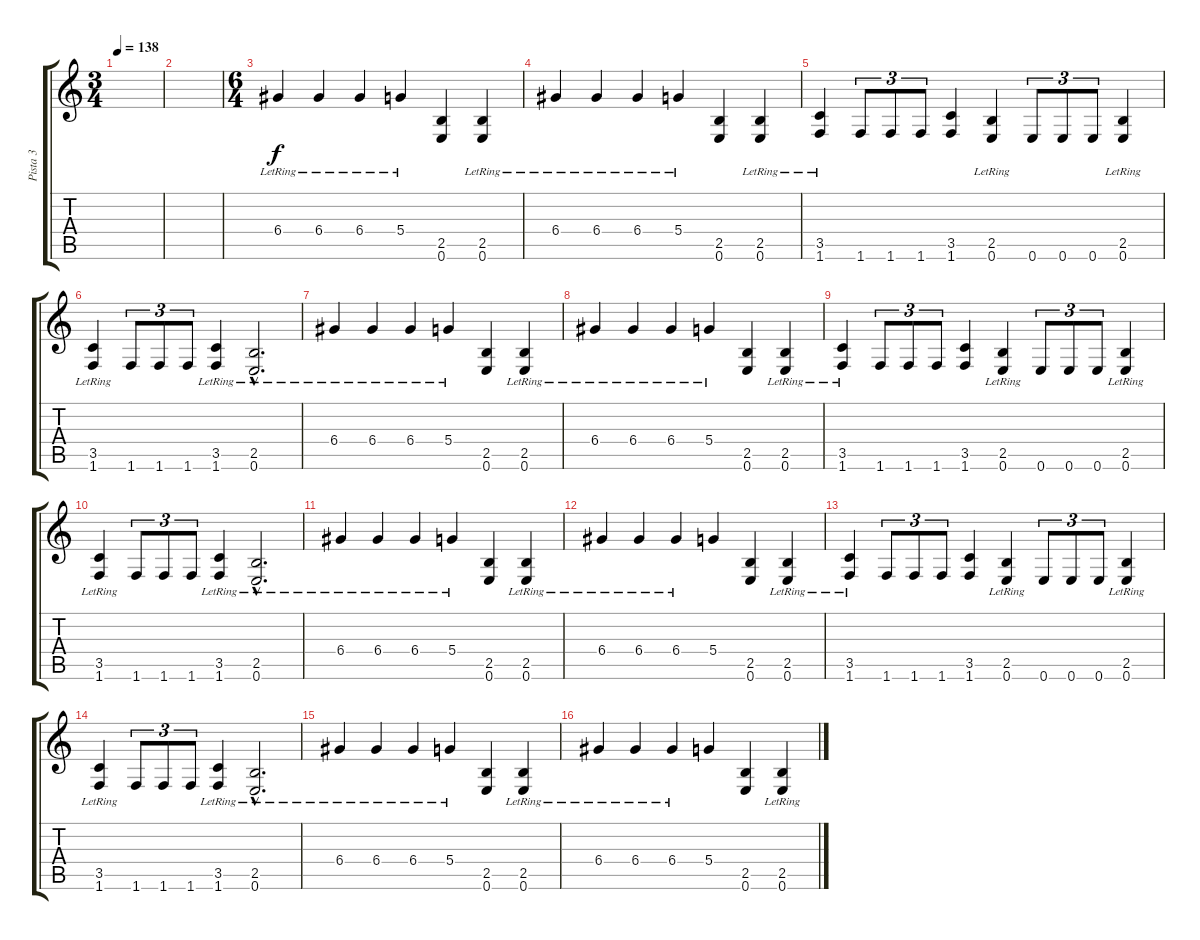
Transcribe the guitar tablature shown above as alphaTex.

\track ("Pista 3" "Pista 3") {instrument acousticguitarnylon}
\staff {score tabs}
\tuning (E4 B3 G3 D3 A2 E2) {hide}
\ts (3 4)
\tempo 138
\clef g2
\ks c
|
|
\ts (6 4)
6.4{lr}.4 6.4{lr}.4 6.4{lr}.4 5.4{lr}.4 (2.5 0.6).4 (2.5{lr} 0.6{lr}).4 |
6.4{lr}.4 6.4{lr}.4 6.4{lr}.4 5.4{lr}.4 (2.5 0.6).4 (2.5{lr} 0.6{lr}).4 |
(3.5{lr} 1.6{lr}).4 1.6.8{tu (3 2)} 1.6.8{tu (3 2)} 1.6.8{tu (3 2)} (3.5 1.6).4 (2.5{lr} 0.6{lr}).4 0.6.8{tu (3 2)} 0.6.8{tu (3 2)} 0.6.8{tu (3 2)} (2.5{lr} 0.6{lr}).4 |
(3.5{lr} 1.6{lr}).4 1.6.8{tu (3 2)} 1.6.8{tu (3 2)} 1.6.8{tu (3 2)} (3.5{lr} 1.6{lr}).4 (2.5{hac lr} 0.6{hac lr}).2{d} |
6.4{lr}.4 6.4{lr}.4 6.4{lr}.4 5.4{lr}.4 (2.5 0.6).4 (2.5{lr} 0.6{lr}).4 |
6.4{lr}.4 6.4{lr}.4 6.4{lr}.4 5.4{lr}.4 (2.5 0.6).4 (2.5{lr} 0.6{lr}).4 |
(3.5{lr} 1.6{lr}).4 1.6.8{tu (3 2)} 1.6.8{tu (3 2)} 1.6.8{tu (3 2)} (3.5 1.6).4 (2.5{lr} 0.6{lr}).4 0.6.8{tu (3 2)} 0.6.8{tu (3 2)} 0.6.8{tu (3 2)} (2.5{lr} 0.6{lr}).4 |
(3.5{lr} 1.6{lr}).4 1.6.8{tu (3 2)} 1.6.8{tu (3 2)} 1.6.8{tu (3 2)} (3.5{lr} 1.6{lr}).4 (2.5{hac lr} 0.6{hac lr}).2{d} |
6.4{lr}.4 6.4{lr}.4 6.4{lr}.4 5.4{lr}.4 (2.5 0.6).4 (2.5{lr} 0.6{lr}).4 |
6.4{lr}.4 6.4{lr}.4 6.4{lr}.4 5.4.4 (2.5 0.6).4 (2.5{lr} 0.6{lr}).4 |
(3.5{lr} 1.6{lr}).4 1.6.8{tu (3 2)} 1.6.8{tu (3 2)} 1.6.8{tu (3 2)} (3.5 1.6).4 (2.5{lr} 0.6{lr}).4 0.6.8{tu (3 2)} 0.6.8{tu (3 2)} 0.6.8{tu (3 2)} (2.5{lr} 0.6{lr}).4 |
(3.5{lr} 1.6{lr}).4 1.6.8{tu (3 2)} 1.6.8{tu (3 2)} 1.6.8{tu (3 2)} (3.5{lr} 1.6{lr}).4 (2.5{hac lr} 0.6{hac lr}).2{d} |
6.4{lr}.4 6.4{lr}.4 6.4{lr}.4 5.4{lr}.4 (2.5 0.6).4 (2.5{lr} 0.6{lr}).4 |
6.4{lr}.4 6.4{lr}.4 6.4{lr}.4 5.4.4 (2.5 0.6).4 (2.5{lr} 0.6{lr}).4
